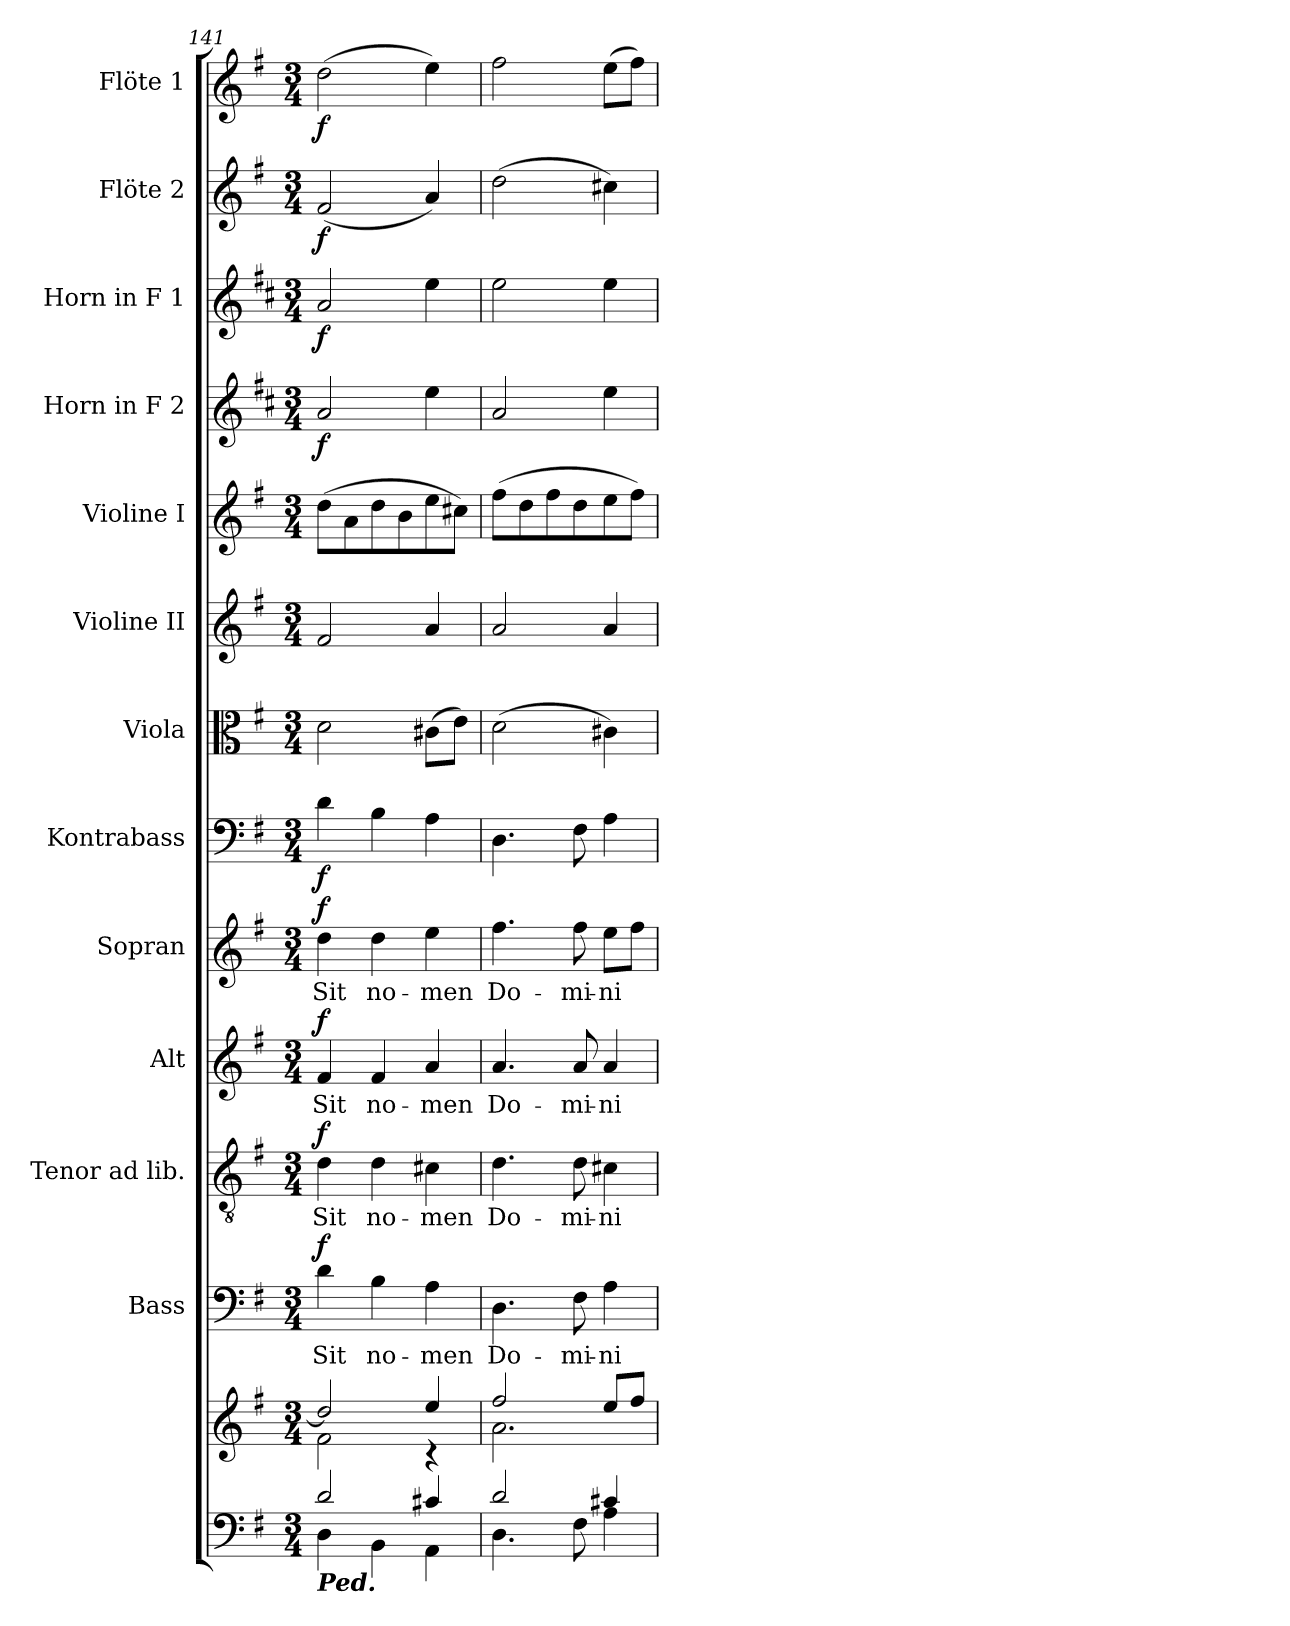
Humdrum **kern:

**kern	**kern	**kern	**text	**dynam	**kern	**text	**dynam	**kern	**text	**dynam	**kern	**text	**dynam	**kern	**dynam	**kern	**kern	**kern	**kern	**dynam	**kern	**dynam	**kern	**dynam	**kern	**dynam
*part13	*part13	*part12	*part12	*part12	*part11	*part11	*part11	*part10	*part10	*part10	*part9	*part9	*part9	*part8	*part8	*part7	*part6	*part5	*part4	*part4	*part3	*part3	*part2	*part2	*part1	*part1
*staff14	*staff13	*staff12	*staff12	*staff12	*staff11	*staff11	*staff11	*staff10	*staff10	*staff10	*staff9	*staff9	*staff9	*staff8	*staff8	*staff7	*staff6	*staff5	*staff4	*staff4	*staff3	*staff3	*staff2	*staff2	*staff1	*staff1
*	*	*I"Bass	*	*	*I"Tenor ad lib.	*	*	*I"Alt	*	*	*I"Sopran	*	*	*I"Kontrabass	*	*I"Viola	*I"Violine II	*I"Violine I	*I"Horn in F 2	*	*I"Horn in F 1	*	*I"Flöte 2	*	*I"Flöte 1	*
*	*	*I'B.	*	*	*I'T.	*	*	*I'A.	*	*	*I'S.	*	*	*I'Kb.	*	*I'Vla.	*I'Vl. II	*I'Vl. I	*	*	*	*	*I'Fl. 2	*	*I'Fl. 1	*
!!LO:PB:g=z
*clefF4	*clefG2	*clefF4	*	*	*clefGv2	*	*	*clefG2	*	*	*clefG2	*	*	*clefF4	*	*clefC3	*clefG2	*clefG2	*clefG2	*	*clefG2	*	*clefG2	*	*clefG2	*
*	*	*	*	*	*	*	*	*	*	*	*	*	*	*ITrd7c12	*	*	*	*	*ITrd4c7	*	*ITrd4c7	*	*	*	*	*
*k[f#]	*k[f#]	*k[f#]	*	*	*k[f#]	*	*	*k[f#]	*	*	*k[f#]	*	*	*k[f#]	*	*k[f#]	*k[f#]	*k[f#]	*k[f#]	*	*k[f#]	*	*k[f#]	*	*k[f#]	*
*G:	*G:	*G:	*	*	*G:	*	*	*G:	*	*	*G:	*	*	*G:	*	*G:	*G:	*G:	*G:	*	*G:	*	*G:	*	*G:	*
*M3/4	*M3/4	*M3/4	*	*	*M3/4	*	*	*M3/4	*	*	*M3/4	*	*	*M3/4	*	*M3/4	*M3/4	*M3/4	*M3/4	*	*M3/4	*	*M3/4	*	*M3/4	*
=141	=141	=141	=141	=141	=141	=141	=141	=141	=141	=141	=141	=141	=141	=141	=141	=141	=141	=141	=141	=141	=141	=141	=141	=141	=141	=141
*^	*^	*	*	*	*	*	*	*	*	*	*	*	*	*	*	*	*	*	*	*	*	*	*	*	*	*
!LO:TX:b:Bi:t=Ped.	!	!	!	!	!	!	!	!	!	!	!	!	!	!	!	!	!	!	!	!	!	!	!	!	!	!	!	!
!	!	!	!	!	!LO:LY:b	!LO:DY:a	!	!LO:LY:b	!LO:DY:a	!	!LO:LY:b	!LO:DY:a	!	!LO:LY:b	!LO:DY:a	!	!LO:DY:b	!	!	!	!	!LO:DY:b	!	!LO:DY:b	!	!LO:DY:b	!	!LO:DY:b
2d/	4D\	2dd/]	2f#\	4d\	Sit	f	4d\	Sit	f	4f#/	Sit	f	4dd\	Sit	f	4D\	f	2d\	2f#/	(>8dd\L	2d/	f	2d/	f	(<2f#/	f	(>2dd\	f
.	.	.	.	.	.	.	.	.	.	.	.	.	.	.	.	.	.	.	.	8a\	.	.	.	.	.	.	.	.
!	!	!	!	!	!LO:LY:b	!	!	!LO:LY:b	!	!	!LO:LY:b	!	!	!LO:LY:b	!	!	!	!	!	!	!	!	!	!	!	!	!	!
.	4BB\	.	.	4B\	no-	.	4d\	no-	.	4f#/	no-	.	4dd\	no-	.	4BB\	.	.	.	8dd\	.	.	.	.	.	.	.	.
.	.	.	.	.	.	.	.	.	.	.	.	.	.	.	.	.	.	.	.	8b\	.	.	.	.	.	.	.	.
!	!	!	!	!	!LO:LY:b	!	!	!LO:LY:b	!	!	!LO:LY:b	!	!	!LO:LY:b	!	!	!	!	!	!	!	!	!	!	!	!	!	!
4c#X/	4AA\	4ee/	4rc	4A\	-men	.	4c#X\	-men	.	4a/	-men	.	4ee\	-men	.	4AA\	.	(>8c#X\L	4a/	8ee\	4a\	.	4a\	.	4a/)	.	4ee\)	.
.	.	.	.	.	.	.	.	.	.	.	.	.	.	.	.	.	.	8e\J)	.	8cc#X\J)	.	.	.	.	.	.	.	.
=142	=142	=142	=142	=142	=142	=142	=142	=142	=142	=142	=142	=142	=142	=142	=142	=142	=142	=142	=142	=142	=142	=142	=142	=142	=142	=142	=142	=142
!	!	!	!	!	!LO:LY:b	!	!	!LO:LY:b	!	!	!LO:LY:b	!	!	!LO:LY:b	!	!	!	!	!	!	!	!	!	!	!	!	!	!
2d/	4.D\	2ff#/	2.a\	4.D\	Do-	.	4.d\	Do-	.	4.a/	Do-	.	4.ff#\	Do-	.	4.DD\	.	(>2d\	2a/	(>8ff#\L	2d/	.	2a\	.	(>2dd\	.	2ff#\	.
.	.	.	.	.	.	.	.	.	.	.	.	.	.	.	.	.	.	.	.	8dd\	.	.	.	.	.	.	.	.
.	.	.	.	.	.	.	.	.	.	.	.	.	.	.	.	.	.	.	.	8ff#\	.	.	.	.	.	.	.	.
!	!	!	!	!	!LO:LY:b	!	!	!LO:LY:b	!	!	!LO:LY:b	!	!	!LO:LY:b	!	!	!	!	!	!	!	!	!	!	!	!	!	!
.	8F#\	.	.	8F#\	-mi-	.	8d\	-mi-	.	8a/	-mi-	.	8ff#\	-mi-	.	8FF#\	.	.	.	8dd\	.	.	.	.	.	.	.	.
!	!	!	!	!	!LO:LY:b	!	!	!LO:LY:b	!	!	!LO:LY:b	!	!	!LO:LY:b	!	!	!	!	!	!	!	!	!	!	!	!	!	!
4c#X/	4A\	8ee/L	.	4A\	-ni	.	4c#X\	-ni	.	4a/	-ni	.	8ee\L	-ni	.	4AA\	.	4c#X\)	4a/	8ee\	4a\	.	4a\	.	4cc#X\)	.	(>8ee\L	.
.	.	8ff#/J	.	.	.	.	.	.	.	.	.	.	8ff#\J	.	.	.	.	.	.	8ff#\J)	.	.	.	.	.	.	8ff#\J)	.
*v	*v	*	*	*	*	*	*	*	*	*	*	*	*	*	*	*	*	*	*	*	*	*	*	*	*	*	*	*
*	*v	*v	*	*	*	*	*	*	*	*	*	*	*	*	*	*	*	*	*	*	*	*	*	*	*	*	*
=	=	=	=	=	=	=	=	=	=	=	=	=	=	=	=	=	=	=	=	=	=	=	=	=	=	=
*-	*-	*-	*-	*-	*-	*-	*-	*-	*-	*-	*-	*-	*-	*-	*-	*-	*-	*-	*-	*-	*-	*-	*-	*-	*-	*-
